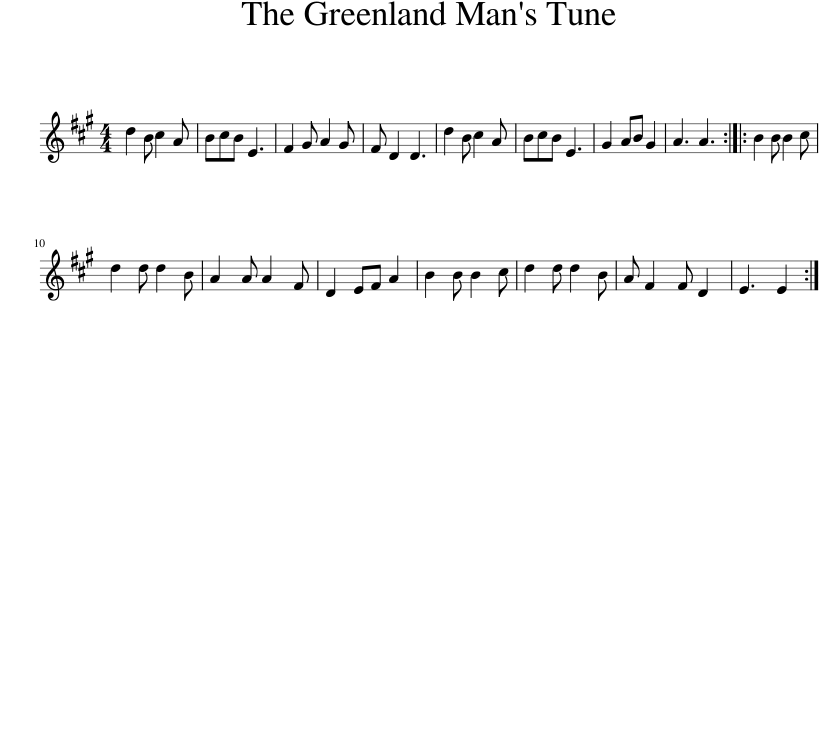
X:1
L:1/8
M:4/4
I:linebreak $
K:A
V:1 treble
V:1
 d2 B c2 A | BcB E3 | F2 G A2 G | F D2 D3 | d2 B c2 A | %5
 BcB E3 | G2 AB G2 | A3 A3 :: B2 B B2 c |$ d2 d d2 B | %10
 A2 A A2 F | D2 EF A2 | B2 B B2 c | d2 d d2 B | A F2 F D2 | %15
 E3 E2 :| %16
